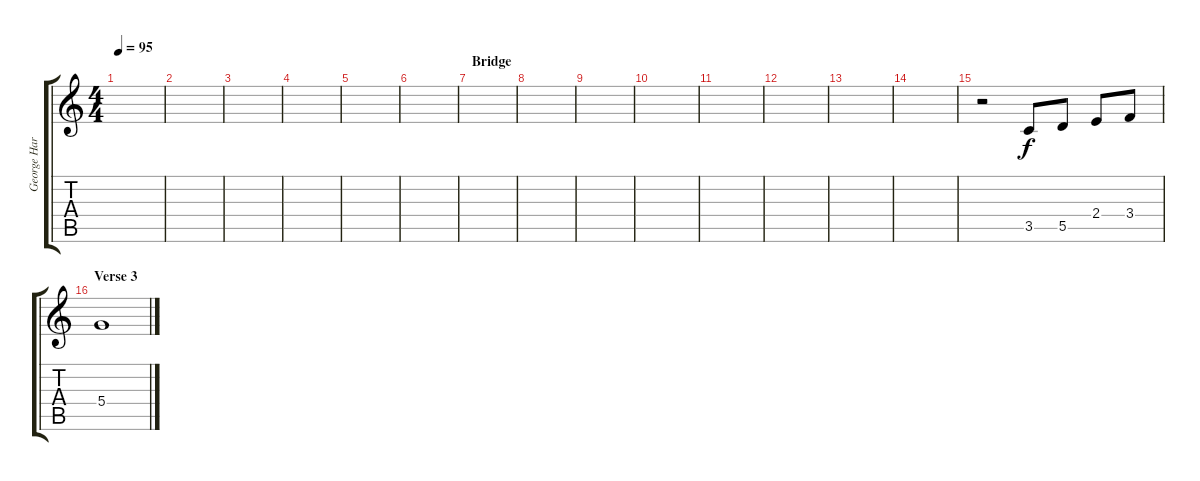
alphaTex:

\track ("George Harrison" "George Har") {instrument electricguitarclean}
\staff {score tabs}
\tuning (E4 B3 G3 D3 A2 E2) {hide}
\ts (4 4)
\tempo 95
\clef g2
\ks c
|
|
|
|
|
|
\section ("" "Bridge")
|
|
|
|
|
|
|
|
r.2 3.5.8 5.5.8 2.4.8 3.4.8 |
\section ("" "Verse 3")
5.4.1
